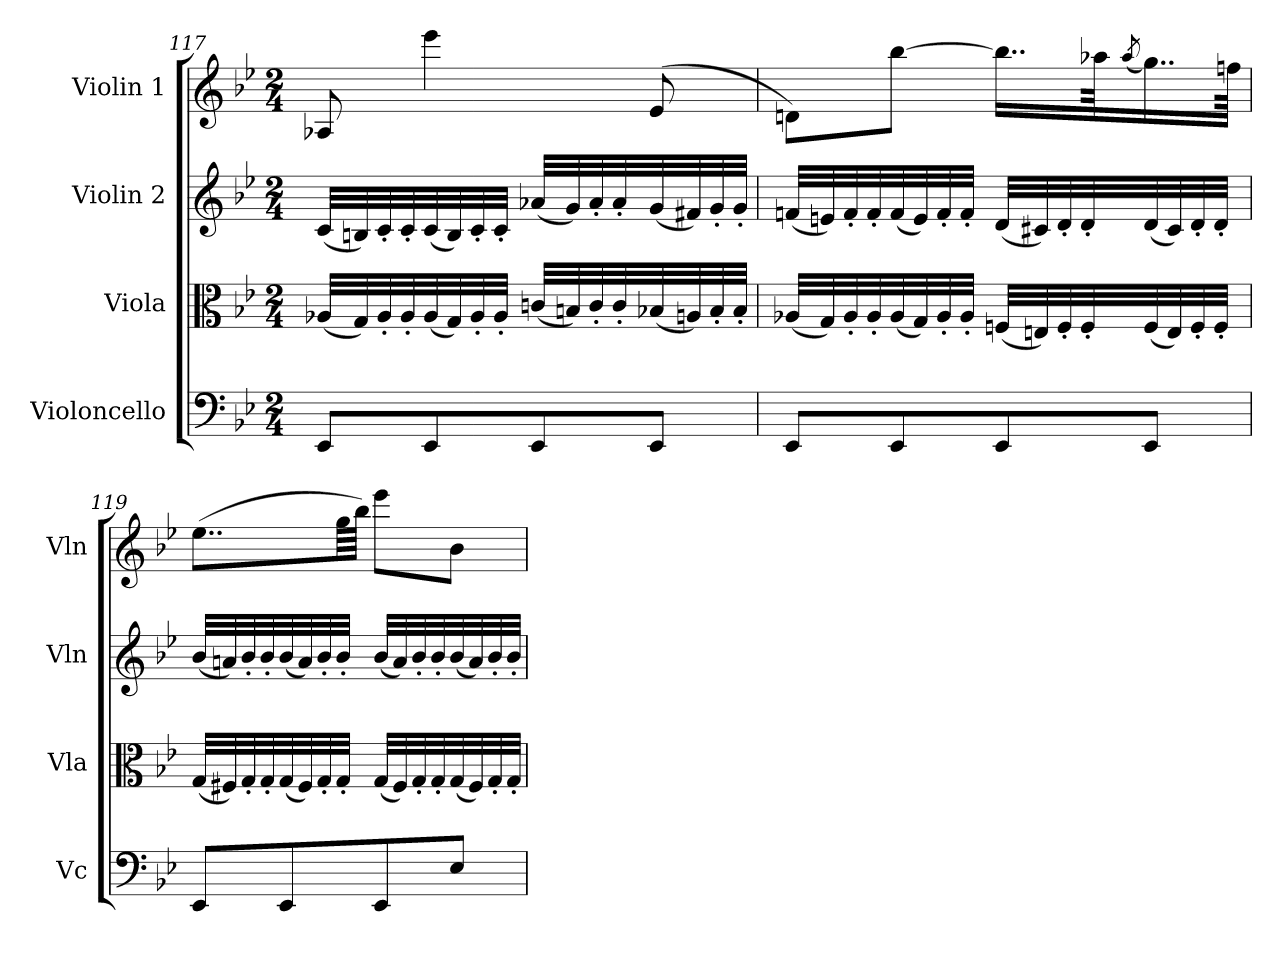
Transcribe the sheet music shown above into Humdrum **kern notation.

**kern	**kern	**kern	**kern
*part4	*part3	*part2	*part1
*staff4	*staff3	*staff2	*staff1
*I"Violoncello	*I"Viola	*I"Violin 2	*I"Violin 1
*I'Vc	*I'Vla	*I'Vln	*I'Vln
*clefF4	*clefC3	*clefG2	*clefG2
*k[b-e-]	*k[b-e-]	*k[b-e-]	*k[b-e-]
*M2/4	*M2/4	*M2/4	*M2/4
=117	=117	=117	=117
8EE-/L	(32A-X/LLL	(32c/LLL	8A-X/
.	32G/)	32Bn/)	.
.	32A-'/	32c'/	.
.	32A-'/	32c'/	.
8EE-/	(32A-/	(32c/	4eee-\
.	32G/)	32B/)	.
.	32A-'/	32c'/	.
.	32A-'/JJJ	32c'/JJJ	.
8EE-/	(32cn/LLL	(32a-X/LLL	.
.	32Bn/)	32g/)	.
.	32c'/	32a-'/	.
.	32c'/	32a-'/	.
8EE-/J	(32B-X/	(32g/	(8e-/
.	32An/)	32f#X/)	.
.	32B-'/	32g'/	.
.	32B-'/JJJ	32g'/JJJ	.
!!LO:LB:g=z
=118	=118	=118	=118
8EE-/L	(32A-X/LLL	(32fn/LLL	8dn\L)
.	32G/)	32en/)	.
.	32A-'/	32f'/	.
.	32A-'/	32f'/	.
8EE-/	(32A-/	(32f/	[8bb-\J
.	32G/)	32e/)	.
.	32A-'/	32f'/	.
.	32A-'/JJJ	32f'/JJJ	.
8EE-/	(32Fn/LLL	(32d/LLL	16..bb-\LL]
.	32En/)	32c#X/)	.
.	32F'/	32d'/	.
.	32F'/	32d'/	.
.	.	.	64aa-X\KK
.	.	.	(8qaa-/
8EE-/J	(32F/	(32d/	16..gg\)
.	32E/)	32c#/)	.
.	32F'/	32d'/	.
.	32F'/JJJ	32d'/JJJ	.
.	.	.	64ffn\JJkk
!!LO:LB:g=z
=119	=119	=119	=119
8EE-/L	(32G/LLL	(32b-/LLL	(8..ee-\L
.	32F#X/)	32an/)	.
.	32G'/	32b-'/	.
.	32G'/	32b-'/	.
8EE-/	(32G/	(32b-/	.
.	32F#/)	32a/)	.
.	32G'/	32b-'/	.
.	32G'/JJJ	32b-'/JJJ	64gg\LLL
.	.	.	64bb-\JJJJ)
8EE-/	(32G/LLL	(32b-/LLL	8eee-\L
.	32F#/)	32a/)	.
.	32G'/	32b-'/	.
.	32G'/	32b-'/	.
8E-/J	(32G/	(32b-/	8b-\J
.	32F#/)	32a/)	.
.	32G'/	32b-'/	.
.	32G'/JJJ	32b-'/JJJ	.
=	=	=	=
*-	*-	*-	*-
